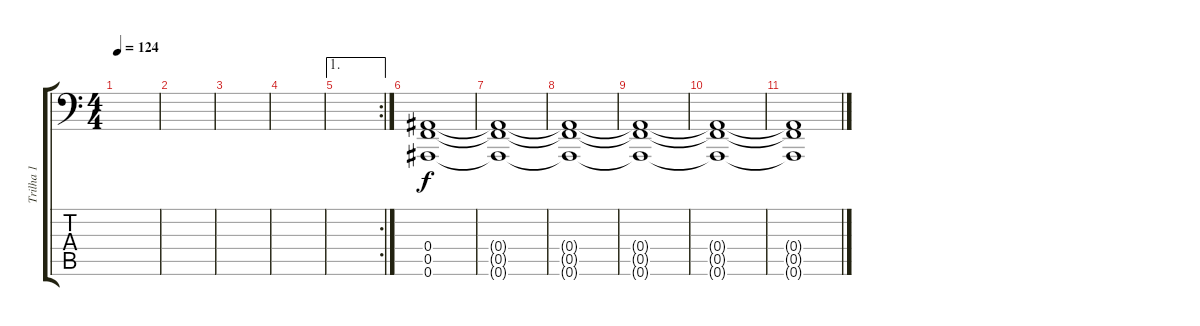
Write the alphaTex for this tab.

\track ("Trilha 1" "Trilha 1") {instrument drawbarorgan}
\staff {score tabs}
\tuning (C4 G3 Eb3 Bb2 F2 Bb1) {hide}
\ts (4 4)
\tempo 124
\clef f4
\ks c
|
|
|
|
\ae 1
\rc 2
|
(0.4 0.5 0.6).1 |
(0.4{t} 0.5{t} 0.6{t}).1 |
(0.4{t} 0.5{t} 0.6{t}).1 |
(0.4{t} 0.5{t} 0.6{t}).1{volume 0} |
(0.4{t} 0.5{t} 0.6{t}).1 |
(0.4{t} 0.5{t} 0.6{t}).1
